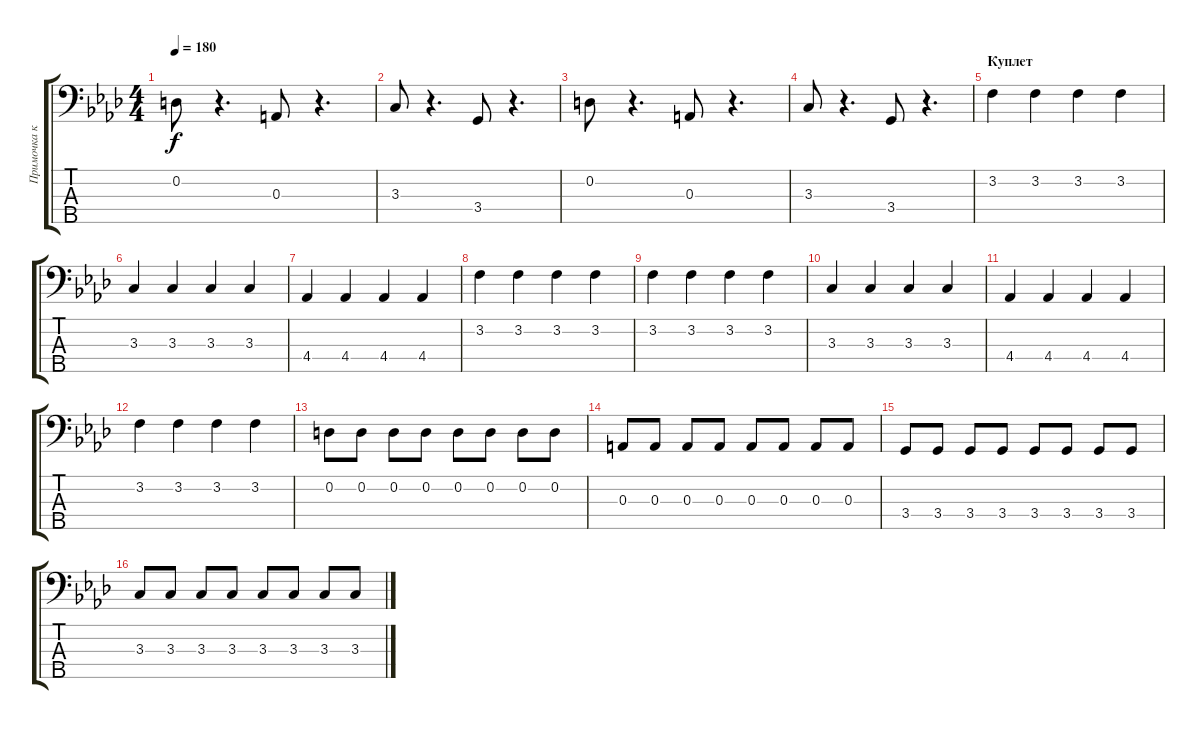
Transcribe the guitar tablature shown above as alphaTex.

\track ("Примочка к басу" "Примочка к") {instrument slapbass1}
\staff {score tabs}
\tuning (G2 D2 A1 E1 B0) {hide}
\ts (4 4)
\tempo 180
\clef f4
\ks ab
0.2.8{dy f} r.4{d} 0.3.8 r.4{d} |
3.3.8 r.4{d} 3.4.8 r.4{d} |
0.2.8 r.4{d} 0.3.8 r.4{d} |
3.3.8 r.4{d} 3.4.8 r.4{d} |
\section ("" "Куплет")
3.2.4 3.2.4 3.2.4 3.2.4 |
3.3.4 3.3.4 3.3.4 3.3.4 |
4.4.4 4.4.4 4.4.4 4.4.4 |
3.2.4 3.2.4 3.2.4 3.2.4 |
3.2.4 3.2.4 3.2.4 3.2.4 |
3.3.4 3.3.4 3.3.4 3.3.4 |
4.4.4 4.4.4 4.4.4 4.4.4 |
3.2.4 3.2.4 3.2.4 3.2.4 |
0.2.8 0.2.8 0.2.8 0.2.8 0.2.8 0.2.8 0.2.8 0.2.8 |
0.3.8 0.3.8 0.3.8 0.3.8 0.3.8 0.3.8 0.3.8 0.3.8 |
3.4.8 3.4.8 3.4.8 3.4.8 3.4.8 3.4.8 3.4.8 3.4.8 |
3.3.8 3.3.8 3.3.8 3.3.8 3.3.8 3.3.8 3.3.8 3.3.8
